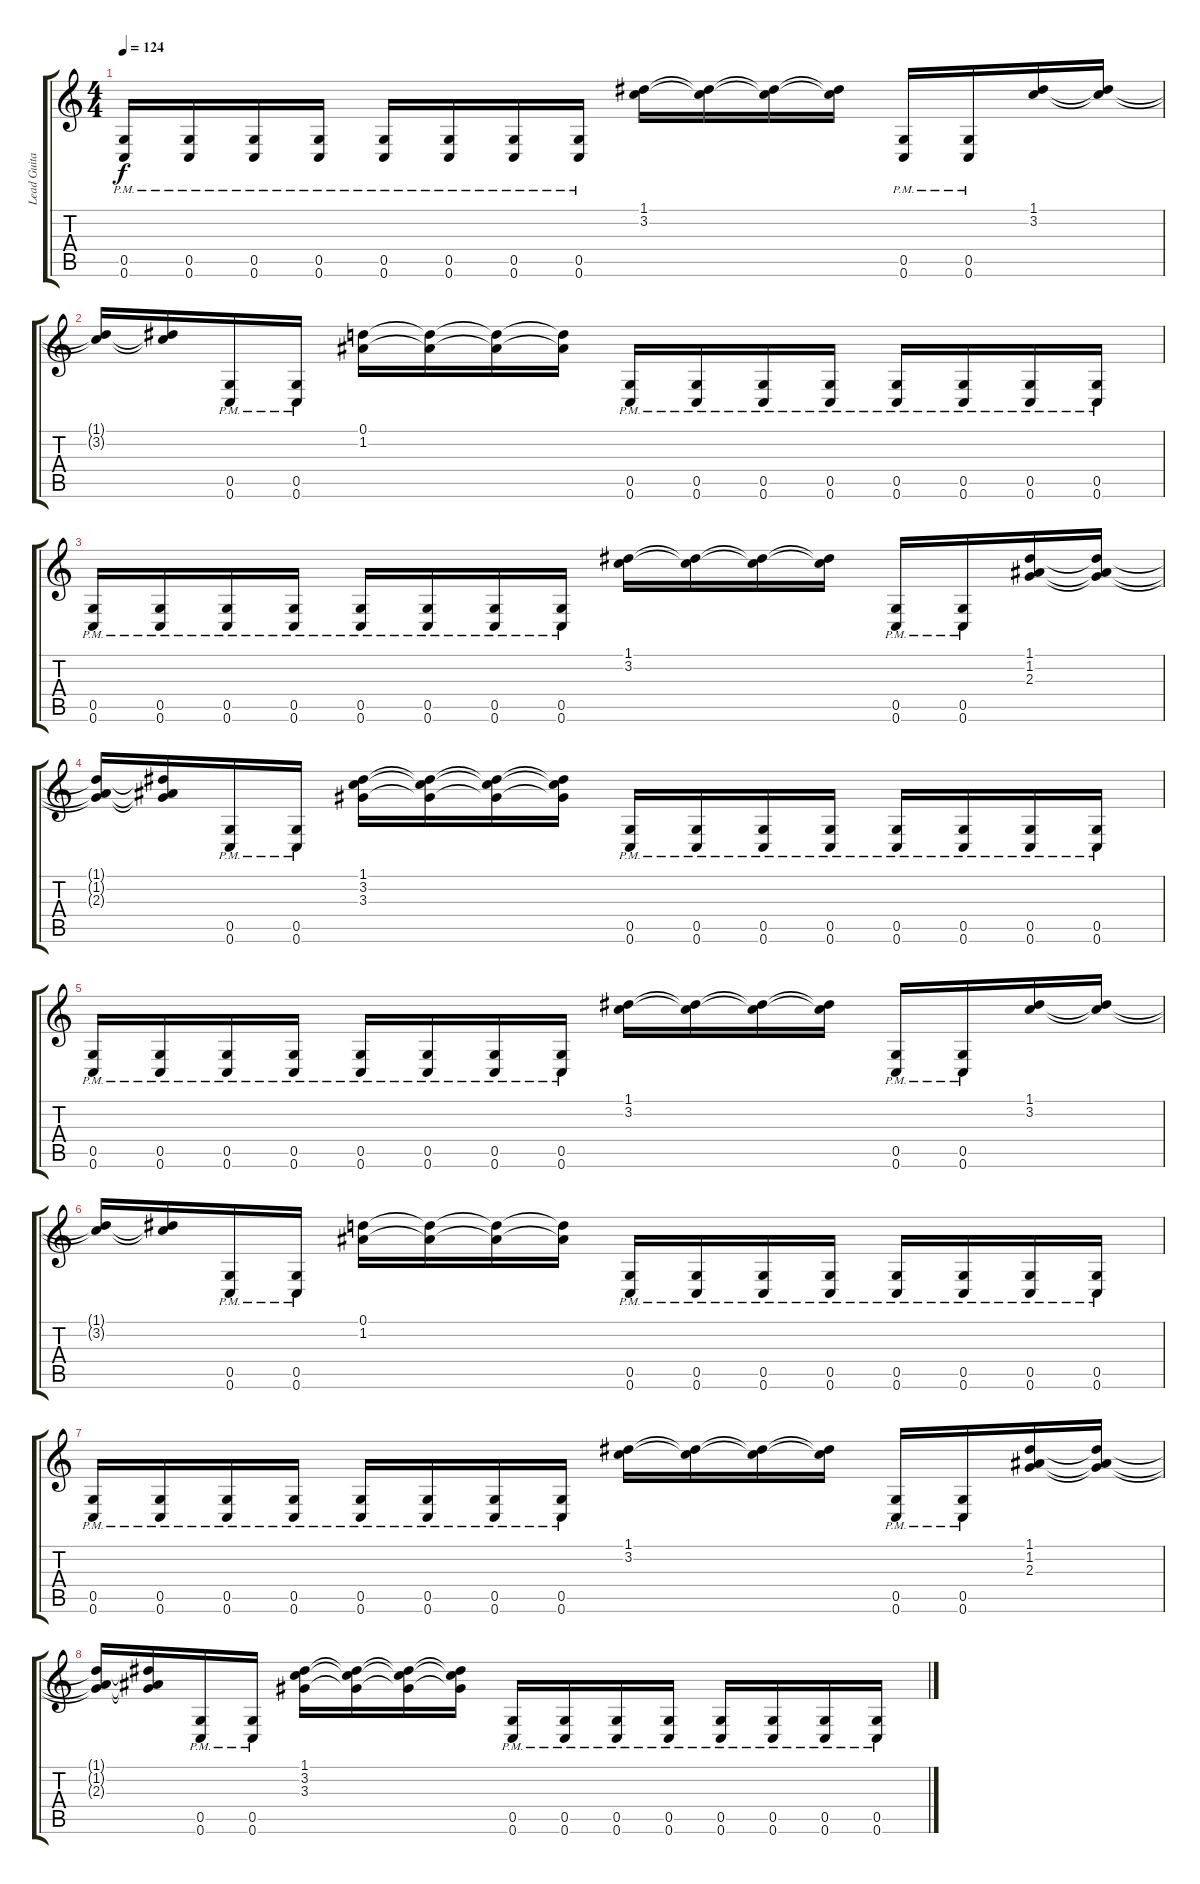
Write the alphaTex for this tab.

\track ("Lead Guitar (Andi)" "Lead Guita") {instrument distortionguitar}
\staff {score tabs}
\tuning (D4 A3 F3 C3 G2 C2) {hide}
\ts (4 4)
\tempo 124
\clef g2
\ks c
(0.5{pm} 0.6{pm}).16{dy f} (0.5{pm} 0.6{pm}).16 (0.5{pm} 0.6{pm}).16 (0.5{pm} 0.6{pm}).16 (0.5{pm} 0.6{pm}).16 (0.5{pm} 0.6{pm}).16 (0.5{pm} 0.6{pm}).16 (0.5{pm} 0.6{pm}).16 (1.1 3.2).16 (1.1{t} 3.2{t}).16 (1.1{t} 3.2{t}).16 (1.1{t} 3.2{t}).16 (0.5{pm} 0.6{pm}).16 (0.5{pm} 0.6{pm}).16 (1.1 3.2).16 (1.1{t} 3.2{t}).16 |
(1.1{t} 3.2{t}).16 (1.1{t} 3.2{t}).16 (0.5{pm} 0.6{pm}).16 (0.5{pm} 0.6{pm}).16 (0.1 1.2).16 (0.1{t} 1.2{t}).16 (0.1{t} 1.2{t}).16 (0.1{t} 1.2{t}).16 (0.5{pm} 0.6{pm}).16 (0.5{pm} 0.6{pm}).16 (0.5{pm} 0.6{pm}).16 (0.5{pm} 0.6{pm}).16 (0.5{pm} 0.6{pm}).16 (0.5{pm} 0.6{pm}).16 (0.5{pm} 0.6{pm}).16 (0.5{pm} 0.6{pm}).16 |
(0.5{pm} 0.6{pm}).16 (0.5{pm} 0.6{pm}).16 (0.5{pm} 0.6{pm}).16 (0.5{pm} 0.6{pm}).16 (0.5{pm} 0.6{pm}).16 (0.5{pm} 0.6{pm}).16 (0.5{pm} 0.6{pm}).16 (0.5{pm} 0.6{pm}).16 (1.1 3.2).16 (1.1{t} 3.2{t}).16 (1.1{t} 3.2{t}).16 (1.1{t} 3.2{t}).16 (0.5{pm} 0.6{pm}).16 (0.5{pm} 0.6{pm}).16 (1.1 1.2 2.3).16 (1.1{t} 1.2{t} 2.3{t}).16 |
(1.1{t} 1.2{t} 2.3{t}).16 (1.1{t} 1.2{t} 2.3{t}).16 (0.5{pm} 0.6{pm}).16 (0.5{pm} 0.6{pm}).16 (1.1 3.2 3.3).16 (1.1{t} 3.2{t} 3.3{t}).16 (1.1{t} 3.2{t} 3.3{t}).16 (1.1{t} 3.2{t} 3.3{t}).16 (0.5{pm} 0.6{pm}).16 (0.5{pm} 0.6{pm}).16 (0.5{pm} 0.6{pm}).16 (0.5{pm} 0.6{pm}).16 (0.5{pm} 0.6{pm}).16 (0.5{pm} 0.6{pm}).16 (0.5{pm} 0.6{pm}).16 (0.5{pm} 0.6{pm}).16 |
(0.5{pm} 0.6{pm}).16 (0.5{pm} 0.6{pm}).16 (0.5{pm} 0.6{pm}).16 (0.5{pm} 0.6{pm}).16 (0.5{pm} 0.6{pm}).16 (0.5{pm} 0.6{pm}).16 (0.5{pm} 0.6{pm}).16 (0.5{pm} 0.6{pm}).16 (1.1 3.2).16 (1.1{t} 3.2{t}).16 (1.1{t} 3.2{t}).16 (1.1{t} 3.2{t}).16 (0.5{pm} 0.6{pm}).16 (0.5{pm} 0.6{pm}).16 (1.1 3.2).16 (1.1{t} 3.2{t}).16 |
(1.1{t} 3.2{t}).16 (1.1{t} 3.2{t}).16 (0.5{pm} 0.6{pm}).16 (0.5{pm} 0.6{pm}).16 (0.1 1.2).16 (0.1{t} 1.2{t}).16 (0.1{t} 1.2{t}).16 (0.1{t} 1.2{t}).16 (0.5{pm} 0.6{pm}).16 (0.5{pm} 0.6{pm}).16 (0.5{pm} 0.6{pm}).16 (0.5{pm} 0.6{pm}).16 (0.5{pm} 0.6{pm}).16 (0.5{pm} 0.6{pm}).16 (0.5{pm} 0.6{pm}).16 (0.5{pm} 0.6{pm}).16 |
(0.5{pm} 0.6{pm}).16 (0.5{pm} 0.6{pm}).16 (0.5{pm} 0.6{pm}).16 (0.5{pm} 0.6{pm}).16 (0.5{pm} 0.6{pm}).16 (0.5{pm} 0.6{pm}).16 (0.5{pm} 0.6{pm}).16 (0.5{pm} 0.6{pm}).16 (1.1 3.2).16 (1.1{t} 3.2{t}).16 (1.1{t} 3.2{t}).16 (1.1{t} 3.2{t}).16 (0.5{pm} 0.6{pm}).16 (0.5{pm} 0.6{pm}).16 (1.1 1.2 2.3).16 (1.1{t} 1.2{t} 2.3{t}).16 |
(1.1{t} 1.2{t} 2.3{t}).16 (1.1{t} 1.2{t} 2.3{t}).16 (0.5{pm} 0.6{pm}).16 (0.5{pm} 0.6{pm}).16 (1.1 3.2 3.3).16 (1.1{t} 3.2{t} 3.3{t}).16 (1.1{t} 3.2{t} 3.3{t}).16 (1.1{t} 3.2{t} 3.3{t}).16 (0.5{pm} 0.6{pm}).16 (0.5{pm} 0.6{pm}).16 (0.5{pm} 0.6{pm}).16 (0.5{pm} 0.6{pm}).16 (0.5{pm} 0.6{pm}).16 (0.5{pm} 0.6{pm}).16 (0.5{pm} 0.6{pm}).16 (0.5{pm} 0.6{pm}).16
